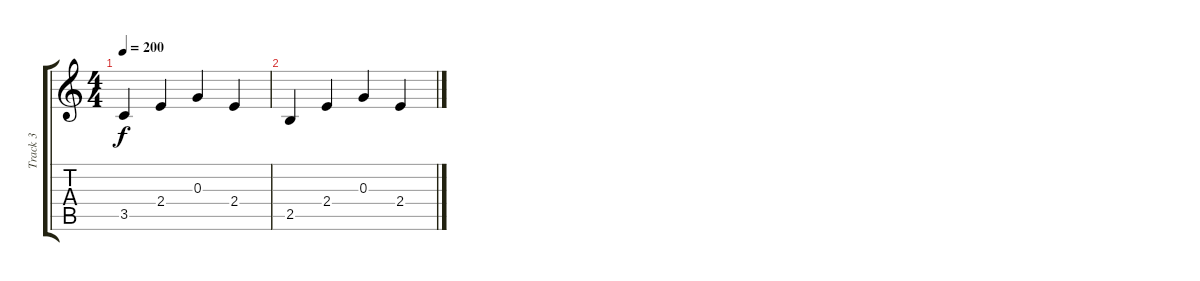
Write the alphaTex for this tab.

\track ("Track 3" "Track 3") {instrument electricguitarclean}
\staff {score tabs}
\tuning (E4 B3 G3 D3 A2 E2) {hide}
\ts (4 4)
\tempo 200
\clef g2
\ks c
3.5.4{dy f} 2.4.4 0.3.4 2.4.4 |
2.5.4 2.4.4 0.3.4 2.4.4
